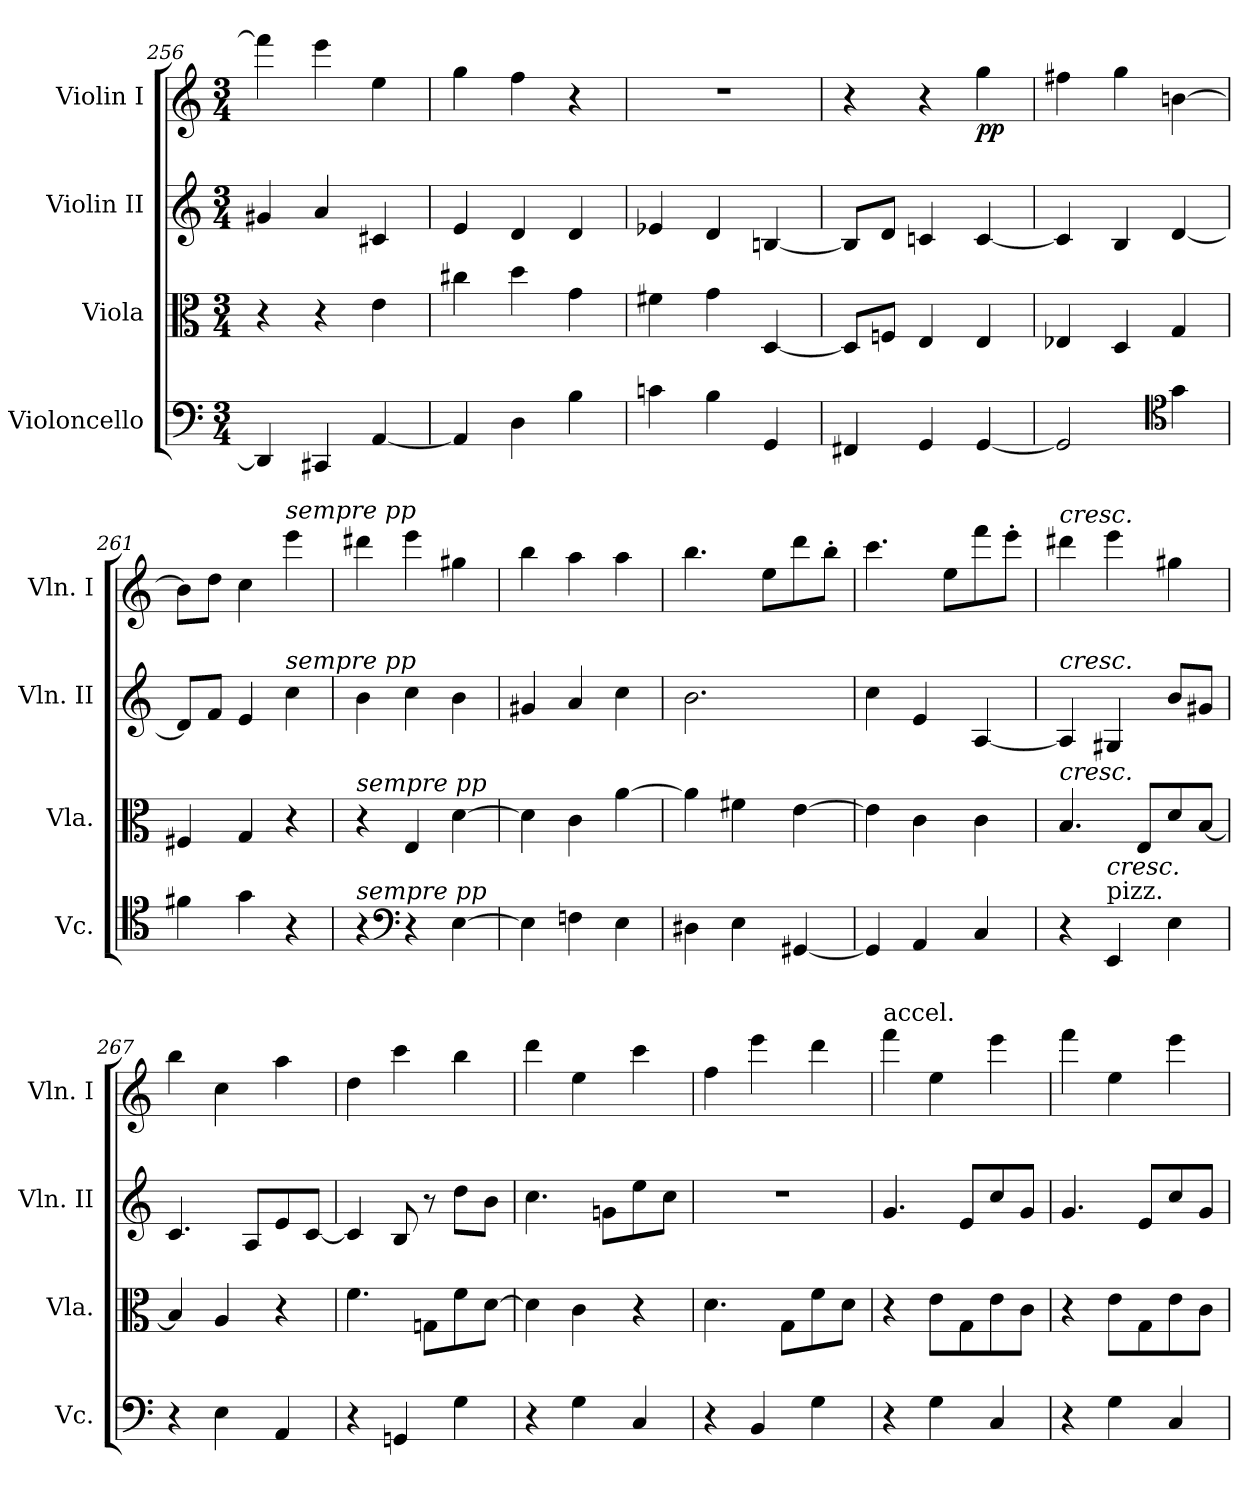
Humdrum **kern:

**kern	**kern	**kern	**kern	**dynam
*part4	*part3	*part2	*part1	*part1
*staff4	*staff3	*staff2	*staff1	*staff1
*I"Violoncello	*I"Viola	*I"Violin II	*I"Violin I	*
*I'Vc.	*I'Vla.	*I'Vln. II	*I'Vln. I	*
*clefF4	*clefC3	*clefG2	*clefG2	*
*k[]	*k[]	*k[]	*k[]	*
*M3/4	*M3/4	*M3/4	*M3/4	*
=256	=256	=256	=256	=256
4DD/]	4r	4g#X/	4fff\]	.
4CC#X/	4r	4a/	4eee\	.
[4AA/	4e\	4c#X/	4ee\	.
=257	=257	=257	=257	=257
4AA/]	4cc#X\	4e/	4gg\	.
4D\	4dd\	4d/	4ff\	.
4B\	4g\	4d/	4r	.
=258	=258	=258	=258	=258
4cn\	4f#X\	4e-X/	2.r	.
4B\	4g\	4d/	.	.
4GG/	[4D/	[4Bn/	.	.
=259	=259	=259	=259	=259
4FF#X/	8D/L]	8B/L]	4r	.
.	8Fn/J	8d/J	.	.
4GG/	4E/	4cn/	4r	.
!	!	!	!	!LO:DY:b
[4GG/	4E/	[4c/	4gg\	pp
=260	=260	=260	=260	=260
2GG/]	4E-X/	4c/]	4ff#X\	.
.	4D/	4B/	4gg\	.
*clefC4	*	*	*	*
4g\	4G/	[4d/	[4bn\	.
=261	=261	=261	=261	=261
4f#X\	4F#X/	8d/L]	8b\L]	.
.	.	8f/J	8dd\J	.
4g\	4G/	4e/	4cc\	.
!	!	!	!LO:TX:a:i:t=sempre pp	!
!	!	!LO:TX:a:i:t=sempre pp	!	!
4r	4r	4cc\	4eee\	.
!!LO:PB:g=z
=262	=262	=262	=262	=262
!	!LO:TX:a:i:t=sempre pp	!	!	!
!LO:TX:a:i:t=sempre pp	!	!	!	!
4r	4r	4b\	4ddd#X\	.
*clefF4	*	*	*	*
4r	4E/	4cc\	4eee\	.
[4E\	[4d\	4b\	4gg#X\	.
=263	=263	=263	=263	=263
4E\]	4d\]	4g#X/	4bb\	.
4Fn\	4c\	4a/	4aa\	.
4E\	[4a\	4cc\	4aa\	.
=264	=264	=264	=264	=264
4D#X\	4a\]	2.b\	4.bb\	.
4E\	4f#X\	.	.	.
.	.	.	8ee\L	.
[4GG#X/	[4e\	.	8ddd\	.
.	.	.	8bb'\J	.
=265	=265	=265	=265	=265
4GG#/]	4e\]	4cc\	4.ccc\	.
4AA/	4c\	4e/	.	.
.	.	.	8ee\L	.
4C/	4c\	[4A/	8fff\	.
.	.	.	8eee'\J	.
=266	=266	=266	=266	=266
!	!	!	!LO:TX:a:i:t=cresc.	!
!	!	!LO:TX:a:i:t=cresc.	!	!
!	!LO:TX:a:i:t=cresc.	!	!	!
4r	4.B/	4A/]	4ddd#X\	.
!LO:TX:a:t=pizz.	!	!	!	!
!LO:TX:a:i:t=cresc.	!	!	!	!
4EE/	.	4G#X/	4eee\	.
.	8E/L	.	.	.
4E\	8d/	8b/L	4gg#X\	.
.	[8B/J	8g#X/J	.	.
=267	=267	=267	=267	=267
4r	4B/]	4.c/	4bb\	.
4E\	4A/	.	4cc\	.
.	.	8A/L	.	.
4AA/	4r	8e/	4aa\	.
.	.	[8c/J	.	.
=268	=268	=268	=268	=268
4r	4.f\	4c/]	4dd\	.
4GGn/	.	8B/	4ccc\	.
.	8Gn\L	8r	.	.
4G\	8f\	8dd\L	4bb\	.
.	[8d\J	8b\J	.	.
!!LO:PB:g=z
=269	=269	=269	=269	=269
4r	4d\]	4.cc\	4ddd\	.
4G\	4c\	.	4ee\	.
.	.	8gn\L	.	.
4C/	4r	8ee\	4ccc\	.
.	.	8cc\J	.	.
=270	=270	=270	=270	=270
4r	4.d\	2.r	4ff\	.
4BB/	.	.	4eee\	.
.	8G\L	.	.	.
4G\	8f\	.	4ddd\	.
.	8d\J	.	.	.
=271	=271	=271	=271	=271
!	!	!	!LO:TX:a:t=accel.	!
4r	4r	4.g/	4fff\	.
4G\	8e\L	.	4ee\	.
.	8G\	8e/L	.	.
4C/	8e\	8cc/	4eee\	.
.	8c\J	8g/J	.	.
=272	=272	=272	=272	=272
4r	4r	4.g/	4fff\	.
4G\	8e\L	.	4ee\	.
.	8G\	8e/L	.	.
4C/	8e\	8cc/	4eee\	.
.	8c\J	8g/J	.	.
=	=	=	=	=
*-	*-	*-	*-	*-
